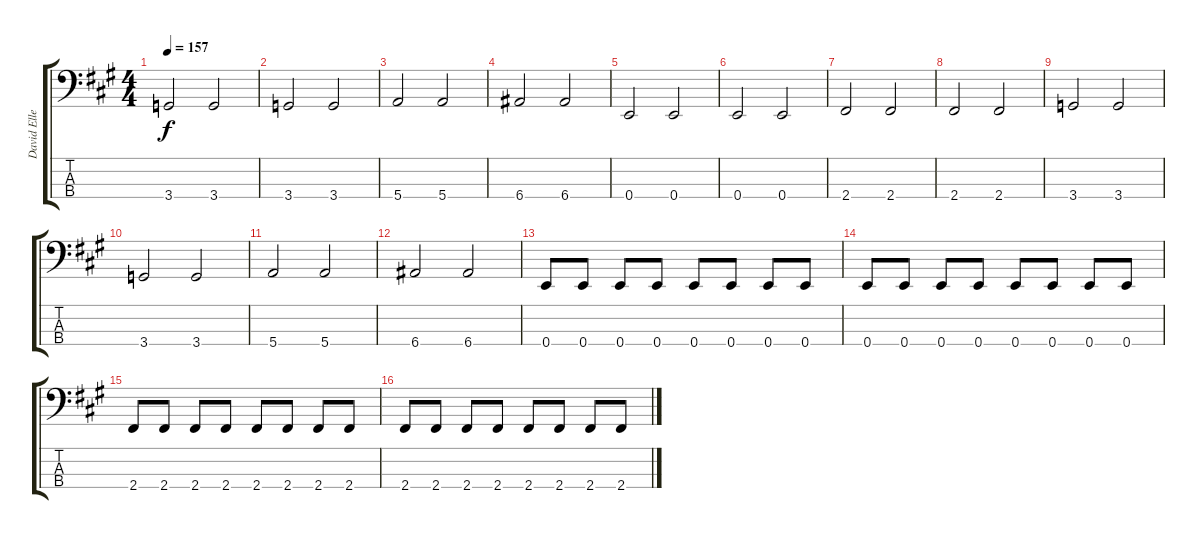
\track ("David Ellefson" "David Elle") {instrument electricbasspick}
\staff {score tabs}
\tuning (G2 D2 A1 E1) {hide}
\ts (4 4)
\tempo 157
\clef f4
\ks a
3.4.2{dy f} 3.4.2 |
3.4.2 3.4.2 |
5.4.2 5.4.2 |
6.4.2 6.4.2 |
0.4.2 0.4.2 |
0.4.2 0.4.2 |
2.4.2 2.4.2 |
2.4.2 2.4.2 |
3.4.2 3.4.2 |
3.4.2 3.4.2 |
5.4.2 5.4.2 |
6.4.2 6.4.2 |
0.4.8 0.4.8 0.4.8 0.4.8 0.4.8 0.4.8 0.4.8 0.4.8 |
0.4.8 0.4.8 0.4.8 0.4.8 0.4.8 0.4.8 0.4.8 0.4.8 |
2.4.8 2.4.8 2.4.8 2.4.8 2.4.8 2.4.8 2.4.8 2.4.8 |
2.4.8 2.4.8 2.4.8 2.4.8 2.4.8 2.4.8 2.4.8 2.4.8
